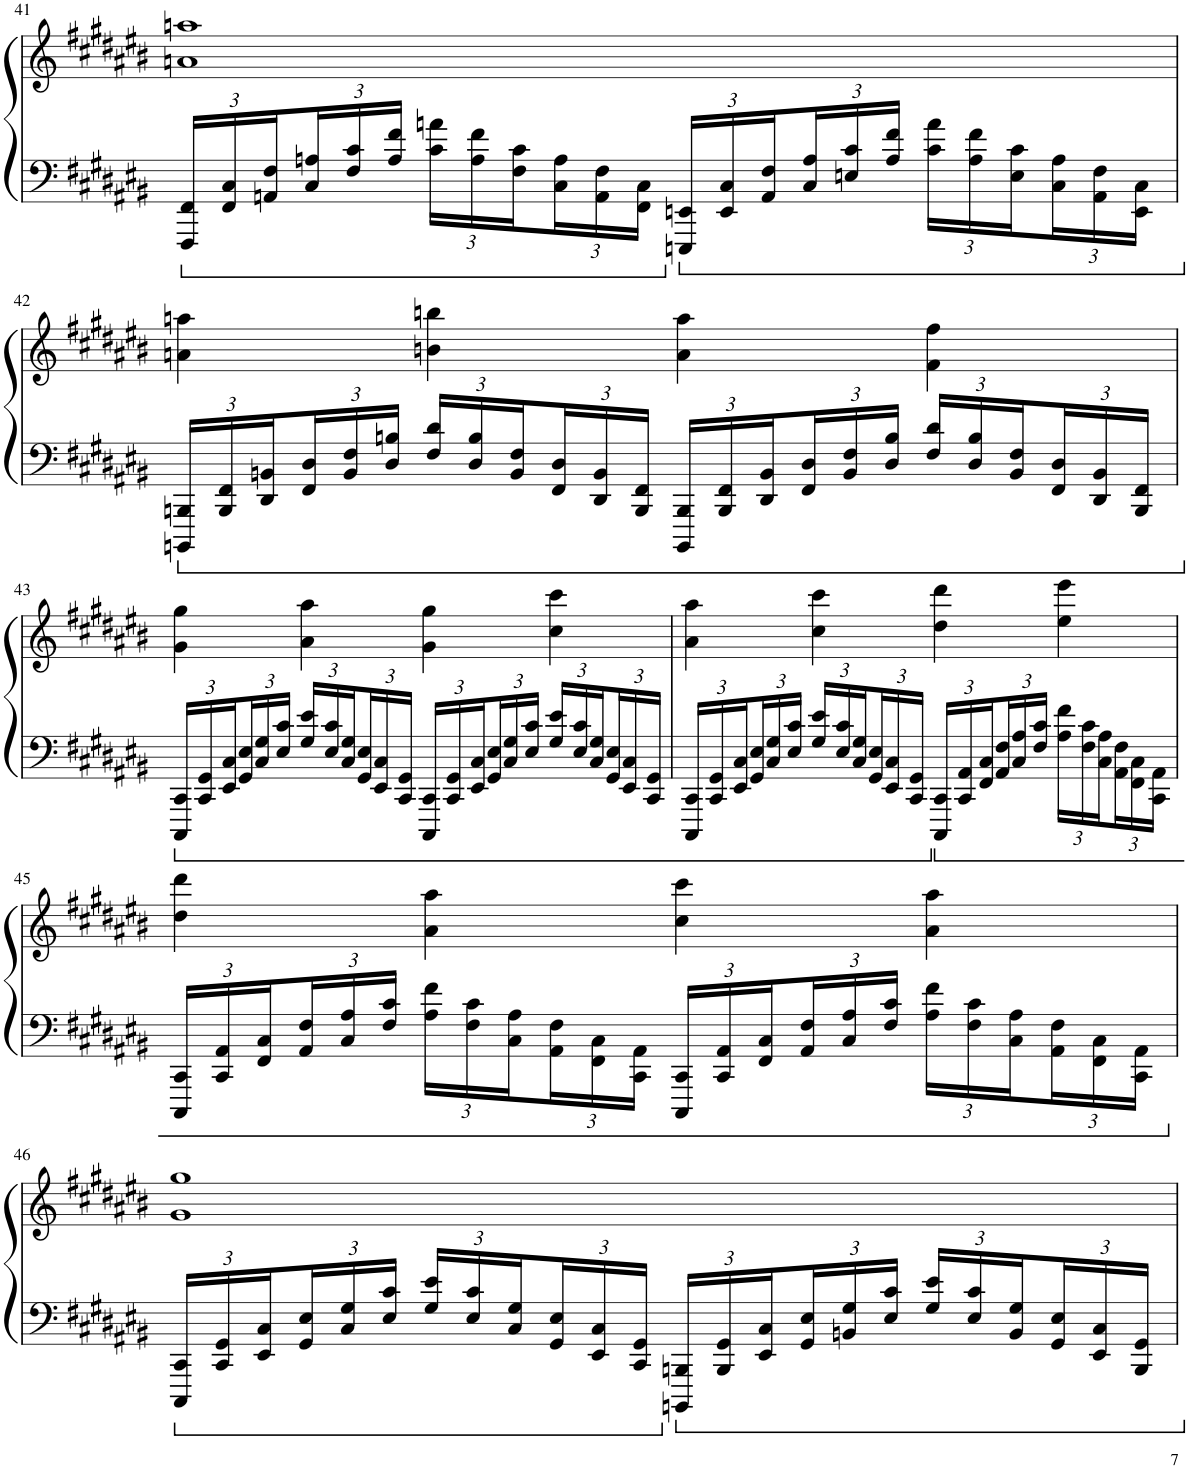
**kern	**kern
*part1	*part1
*staff2	*staff1
*I"Piano	*
*I'Pno.	*
!!LO:PB:g=z
*clefF4	*clefG2
*k[f#c#g#d#a#e#b#]	*k[f#c#g#d#a#e#b#]
*M4/4	*M4/4
*Xbrackettup	*
=41	=41
24FFF#/ 24FF#/LL	1an 1aan
24FF#/ 24C#/	.
24AAn/ 24F#/	.
24C#/ 24An/	.
24F#/ 24c#/	.
24A/ 24f#/JJ	.
24c#\ 24an\LL	.
24A\ 24f#\	.
24F#\ 24c#\	.
24C#\ 24A\	.
24AA\ 24F#\	.
24FF#\ 24C#\JJ	.
24EEEn/ 24EEn/LL	.
24EE/ 24C#/	.
24AA/ 24F#/	.
24C#/ 24A/	.
24En/ 24c#/	.
24A/ 24f#/JJ	.
24c#\ 24a\LL	.
24A\ 24f#\	.
24E\ 24c#\	.
24C#\ 24A\	.
24AA\ 24F#\	.
24EE\ 24C#\JJ	.
!!LO:LB:g=z
=42	=42
24BBBBn/ 24BBBn/LL	4an\ 4aan\
24BBB/ 24FF#/	.
24DD#/ 24BBn/	.
24FF#/ 24D#/	.
24BB/ 24F#/	.
24D#/ 24Bn/JJ	.
24F#/ 24d#/LL	4bn\ 4bbn\
24D#/ 24B/	.
24BB/ 24F#/	.
24FF#/ 24D#/	.
24DD#/ 24BB/	.
24BBB/ 24FF#/JJ	.
24BBBB/ 24BBB/LL	4a\ 4aa\
24BBB/ 24FF#/	.
24DD#/ 24BB/	.
24FF#/ 24D#/	.
24BB/ 24F#/	.
24D#/ 24B/JJ	.
24F#/ 24d#/LL	4f#\ 4ff#\
24D#/ 24B/	.
24BB/ 24F#/	.
24FF#/ 24D#/	.
24DD#/ 24BB/	.
24BBB/ 24FF#/JJ	.
!!LO:LB:g=z
=43	=43
*k[f#c#g#d#a#e#b#]	*k[f#c#g#d#a#e#b#]
24CCC#/ 24CC#/LL	4g#\ 4gg#\
24CC#/ 24GG#/	.
24EE#/ 24C#/	.
24GG#/ 24E#/	.
24C#/ 24G#/	.
24E#/ 24c#/JJ	.
24G#/ 24e#/LL	4a#\ 4aa#\
24E#/ 24c#/	.
24C#/ 24G#/	.
24GG#/ 24E#/	.
24EE#/ 24C#/	.
24CC#/ 24GG#/JJ	.
24CCC#/ 24CC#/LL	4g#\ 4gg#\
24CC#/ 24GG#/	.
24EE#/ 24C#/	.
24GG#/ 24E#/	.
24C#/ 24G#/	.
24E#/ 24c#/JJ	.
24G#/ 24e#/LL	4cc#\ 4ccc#\
24E#/ 24c#/	.
24C#/ 24G#/	.
24GG#/ 24E#/	.
24EE#/ 24C#/	.
24CC#/ 24GG#/JJ	.
=44	=44
24CCC#/ 24CC#/LL	4a#\ 4aa#\
24CC#/ 24GG#/	.
24EE#/ 24C#/	.
24GG#/ 24E#/	.
24C#/ 24G#/	.
24E#/ 24c#/JJ	.
24G#/ 24e#/LL	4cc#\ 4ccc#\
24E#/ 24c#/	.
24C#/ 24G#/	.
24GG#/ 24E#/	.
24EE#/ 24C#/	.
24CC#/ 24GG#/JJ	.
24CCC#/ 24CC#/LL	4dd#\ 4ddd#\
24CC#/ 24AA#/	.
24FF#/ 24C#/	.
24AA#/ 24F#/	.
24C#/ 24A#/	.
24F#/ 24c#/JJ	.
24A#\ 24f#\LL	4ee#\ 4eee#\
24F#\ 24c#\	.
24C#\ 24A#\	.
24AA#\ 24F#\	.
24FF#\ 24C#\	.
24CC#\ 24AA#\JJ	.
!!LO:LB:g=z
=45	=45
24CCC#/ 24CC#/LL	4dd#\ 4ddd#\
24CC#/ 24AA#/	.
24FF#/ 24C#/	.
24AA#/ 24F#/	.
24C#/ 24A#/	.
24F#/ 24c#/JJ	.
24A#\ 24f#\LL	4a#\ 4aa#\
24F#\ 24c#\	.
24C#\ 24A#\	.
24AA#\ 24F#\	.
24FF#\ 24C#\	.
24CC#\ 24AA#\JJ	.
24CCC#/ 24CC#/LL	4cc#\ 4ccc#\
24CC#/ 24AA#/	.
24FF#/ 24C#/	.
24AA#/ 24F#/	.
24C#/ 24A#/	.
24F#/ 24c#/JJ	.
24A#\ 24f#\LL	4a#\ 4aa#\
24F#\ 24c#\	.
24C#\ 24A#\	.
24AA#\ 24F#\	.
24FF#\ 24C#\	.
24CC#\ 24AA#\JJ	.
!!LO:LB:g=z
=46	=46
24CCC#/ 24CC#/LL	1g# 1gg#
24CC#/ 24GG#/	.
24EE#/ 24C#/	.
24GG#/ 24E#/	.
24C#/ 24G#/	.
24E#/ 24c#/JJ	.
24G#/ 24e#/LL	.
24E#/ 24c#/	.
24C#/ 24G#/	.
24GG#/ 24E#/	.
24EE#/ 24C#/	.
24CC#/ 24GG#/JJ	.
24BBBBn/ 24BBBn/LL	.
24BBB/ 24GG#/	.
24EE#/ 24C#/	.
24GG#/ 24E#/	.
24BBn/ 24G#/	.
24E#/ 24c#/JJ	.
24G#/ 24e#/LL	.
24E#/ 24c#/	.
24BB/ 24G#/	.
24GG#/ 24E#/	.
24EE#/ 24C#/	.
24BBB/ 24GG#/JJ	.
=	=
*-	*-
